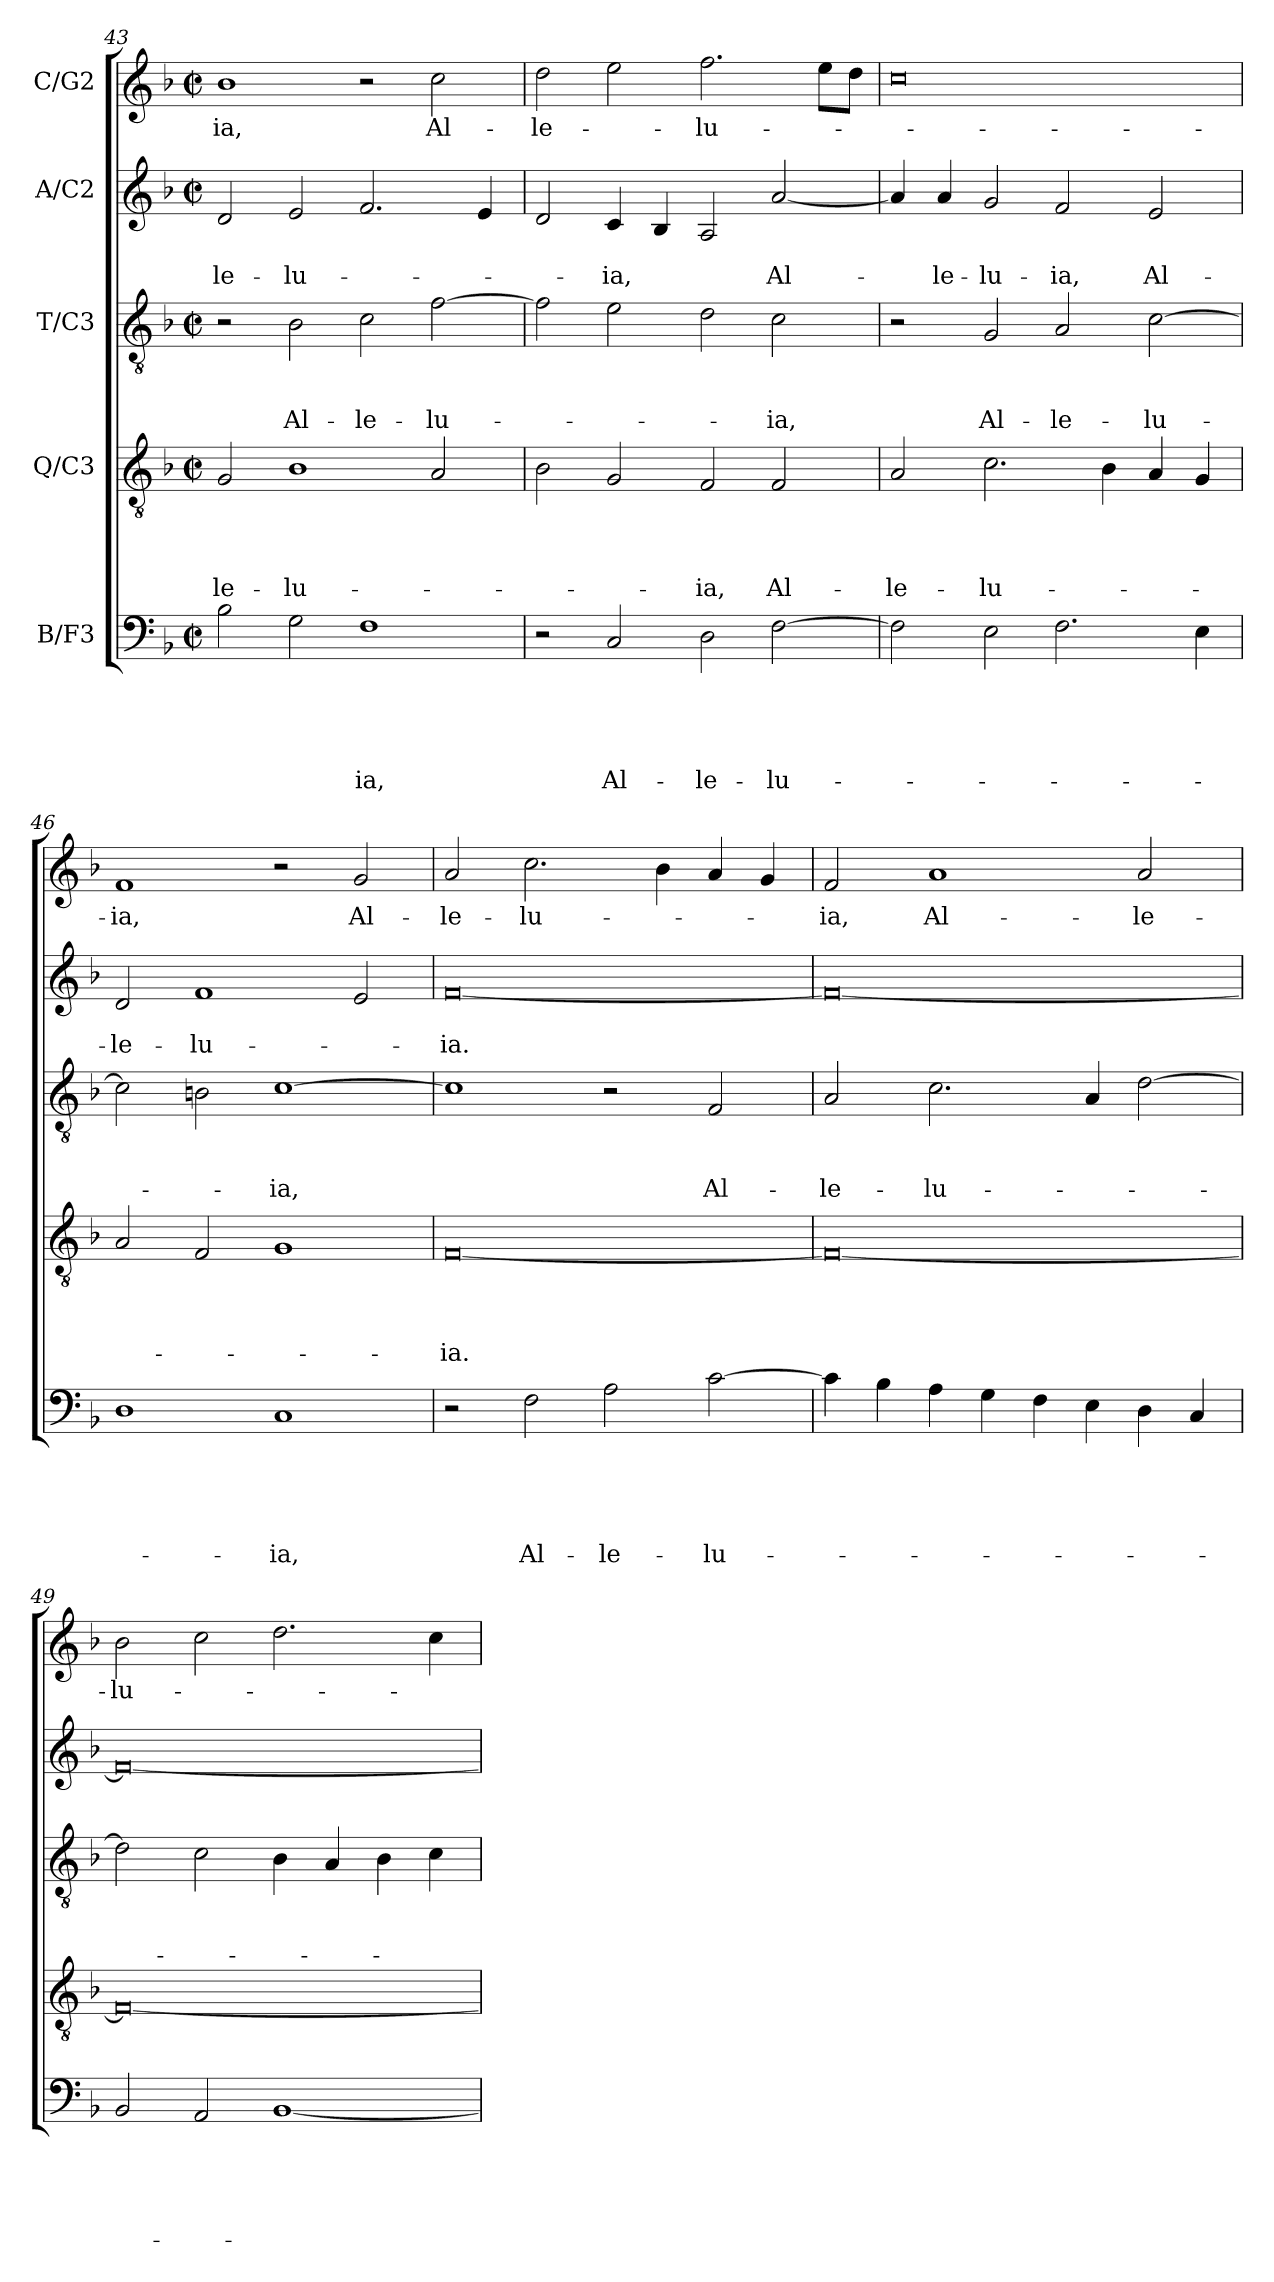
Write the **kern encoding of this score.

**kern	**text	**text	**text	**text	**text	**kern	**text	**text	**text	**text	**kern	**text	**text	**text	**kern	**text	**text	**kern	**text
*part5	*part5	*part5	*part5	*part5	*part5	*part4	*part4	*part4	*part4	*part4	*part3	*part3	*part3	*part3	*part2	*part2	*part2	*part1	*part1
*staff5	*staff5	*staff5	*staff5	*staff5	*staff5	*staff4	*staff4	*staff4	*staff4	*staff4	*staff3	*staff3	*staff3	*staff3	*staff2	*staff2	*staff2	*staff1	*staff1
*I"B/F3	*	*	*	*	*	*I"Q/C3	*	*	*	*	*I"T/C3	*	*	*	*I"A/C2	*	*	*I"C/G2	*
*clefF4	*	*	*	*	*	*clefGv2	*	*	*	*	*clefGv2	*	*	*	*clefG2	*	*	*clefG2	*
*k[b-]	*	*	*	*	*	*k[b-]	*	*	*	*	*k[b-]	*	*	*	*k[b-]	*	*	*k[b-]	*
*F:	*	*	*	*	*	*F:	*	*	*	*	*F:	*	*	*	*F:	*	*	*F:	*
*M2/2	*	*	*	*	*	*M2/2	*	*	*	*	*M2/2	*	*	*	*M2/2	*	*	*M2/2	*
*met(c|)	*	*	*	*	*	*met(c|)	*	*	*	*	*met(c|)	*	*	*	*met(c|)	*	*	*met(c|)	*
=43	=43	=43	=43	=43	=43	=43	=43	=43	=43	=43	=43	=43	=43	=43	=43	=43	=43	=43	=43
!	!	!	!	!	!	!	!	!	!	!LO:LY:b	!	!	!	!	!	!	!LO:LY:b	!	!LO:LY:b
2B-\	.	.	.	.	.	2G/	.	.	.	-le-	2r	.	.	.	2d/	.	-le-	1b-	-ia,
!	!	!	!	!	!	!	!	!	!	!LO:LY:b	!	!	!	!LO:LY:b	!	!	!LO:LY:b	!	!
2G\	.	.	.	.	.	1B-	.	.	.	-lu-	2B-\	.	.	Al-	2e/	.	-lu-	.	.
!	!	!	!	!	!LO:LY:b	!	!	!	!	!	!	!	!	!LO:LY:b	!	!	!	!	!
1F	.	.	.	.	-ia,	.	.	.	.	.	2c\	.	.	-le-	2.f/	.	.	2r	.
!	!	!	!	!	!	!	!	!	!	!	!	!	!	!LO:LY:b	!	!	!	!	!LO:LY:b
.	.	.	.	.	.	2A/	.	.	.	.	[2f\	.	.	-lu-	.	.	.	2cc\	Al-
.	.	.	.	.	.	.	.	.	.	.	.	.	.	.	4e/	.	.	.	.
=44	=44	=44	=44	=44	=44	=44	=44	=44	=44	=44	=44	=44	=44	=44	=44	=44	=44	=44	=44
!	!	!	!	!	!	!	!	!	!	!	!	!	!	!	!	!	!	!	!LO:LY:b
2r	.	.	.	.	.	2B-\	.	.	.	.	2f\]	.	.	.	2d/	.	.	2dd\	-le-
!	!	!	!	!	!LO:LY:b	!	!	!	!	!	!	!	!	!	!	!	!LO:LY:b	!	!
2C/	.	.	.	.	Al-	2G/	.	.	.	.	2e\	.	.	.	4c/	.	-ia,	2ee\	.
.	.	.	.	.	.	.	.	.	.	.	.	.	.	.	4B-/	.	.	.	.
!	!	!	!	!	!LO:LY:b	!	!	!	!	!LO:LY:b	!	!	!	!	!	!	!	!	!LO:LY:b
2D\	.	.	.	.	-le-	2F/	.	.	.	-ia,	2d\	.	.	.	2A/	.	.	2.ff\	-lu-
!	!	!	!	!	!LO:LY:b	!	!	!	!	!LO:LY:b	!	!	!	!LO:LY:b	!	!	!LO:LY:b	!	!
[2F\	.	.	.	.	-lu-	2F/	.	.	.	Al-	2c\	.	.	-ia,	[2a/	.	Al-	.	.
.	.	.	.	.	.	.	.	.	.	.	.	.	.	.	.	.	.	8ee\L	.
.	.	.	.	.	.	.	.	.	.	.	.	.	.	.	.	.	.	8dd\J	.
=45	=45	=45	=45	=45	=45	=45	=45	=45	=45	=45	=45	=45	=45	=45	=45	=45	=45	=45	=45
!	!	!	!	!	!	!	!	!	!	!LO:LY:b	!	!	!	!	!	!	!	!	!
2F\]	.	.	.	.	.	2A/	.	.	.	-le-	2r	.	.	.	4a/]	.	.	0cc	.
!	!	!	!	!	!	!	!	!	!	!	!	!	!	!	!	!	!LO:LY:b	!	!
.	.	.	.	.	.	.	.	.	.	.	.	.	.	.	4a/	.	-le-	.	.
!	!	!	!	!	!	!	!	!	!	!LO:LY:b	!	!	!	!LO:LY:b	!	!	!LO:LY:b	!	!
2E\	.	.	.	.	.	2.c\	.	.	.	-lu-	2G/	.	.	Al-	2g/	.	-lu-	.	.
!	!	!	!	!	!	!	!	!	!	!	!	!	!	!LO:LY:b	!	!	!LO:LY:b	!	!
2.F\	.	.	.	.	.	.	.	.	.	.	2A/	.	.	-le-	2f/	.	-ia,	.	.
.	.	.	.	.	.	4B-\	.	.	.	.	.	.	.	.	.	.	.	.	.
!	!	!	!	!	!	!	!	!	!	!	!	!	!	!LO:LY:b	!	!	!LO:LY:b	!	!
.	.	.	.	.	.	4A/	.	.	.	.	[2c\	.	.	-lu-	2e/	.	Al-	.	.
4E\	.	.	.	.	.	4G/	.	.	.	.	.	.	.	.	.	.	.	.	.
!!LO:LB:g=z
=46	=46	=46	=46	=46	=46	=46	=46	=46	=46	=46	=46	=46	=46	=46	=46	=46	=46	=46	=46
!	!	!	!	!	!	!	!	!	!	!	!	!	!	!	!	!	!LO:LY:b	!	!LO:LY:b
1D	.	.	.	.	.	2A/	.	.	.	.	2c\]	.	.	.	2d/	.	-le-	1f	-ia,
!	!	!	!	!	!	!	!	!	!	!	!	!	!	!	!	!	!LO:LY:b	!	!
.	.	.	.	.	.	2F/	.	.	.	.	2Bn\	.	.	.	1f	.	-lu-	.	.
!	!	!	!	!	!LO:LY:b	!	!	!	!	!	!	!	!	!LO:LY:b	!	!	!	!	!
1C	.	.	.	.	-ia,	1G	.	.	.	.	[1c	.	.	-ia,	.	.	.	2r	.
!	!	!	!	!	!	!	!	!	!	!	!	!	!	!	!	!	!	!	!LO:LY:b
.	.	.	.	.	.	.	.	.	.	.	.	.	.	.	2e/	.	.	2g/	Al-
=47	=47	=47	=47	=47	=47	=47	=47	=47	=47	=47	=47	=47	=47	=47	=47	=47	=47	=47	=47
!	!	!	!	!	!	!	!	!	!	!LO:LY:b	!	!	!	!	!	!	!LO:LY:b	!	!LO:LY:b
2r	.	.	.	.	.	[0F	.	.	.	-ia.	1c]	.	.	.	[0f	.	-ia.	2a/	-le-
!	!	!	!	!	!LO:LY:b	!	!	!	!	!	!	!	!	!	!	!	!	!	!LO:LY:b
2F\	.	.	.	.	Al-	.	.	.	.	.	.	.	.	.	.	.	.	2.cc\	-lu-
!	!	!	!	!	!LO:LY:b	!	!	!	!	!	!	!	!	!	!	!	!	!	!
2A\	.	.	.	.	-le-	.	.	.	.	.	2r	.	.	.	.	.	.	.	.
.	.	.	.	.	.	.	.	.	.	.	.	.	.	.	.	.	.	4b-\	.
!	!	!	!	!	!LO:LY:b	!	!	!	!	!	!	!	!	!LO:LY:b	!	!	!	!	!
[2c\	.	.	.	.	-lu-	.	.	.	.	.	2F/	.	.	Al-	.	.	.	4a/	.
.	.	.	.	.	.	.	.	.	.	.	.	.	.	.	.	.	.	4g/	.
=48	=48	=48	=48	=48	=48	=48	=48	=48	=48	=48	=48	=48	=48	=48	=48	=48	=48	=48	=48
!	!	!	!	!	!	!	!	!	!	!	!	!	!	!LO:LY:b	!	!	!	!	!LO:LY:b
4c\]	.	.	.	.	.	0F_	.	.	.	.	2A/	.	.	-le-	0f_	.	.	2f/	-ia,
4B-\	.	.	.	.	.	.	.	.	.	.	.	.	.	.	.	.	.	.	.
!	!	!	!	!	!	!	!	!	!	!	!	!	!	!LO:LY:b	!	!	!	!	!LO:LY:b
4A\	.	.	.	.	.	.	.	.	.	.	2.c\	.	.	-lu-	.	.	.	1a	Al-
4G\	.	.	.	.	.	.	.	.	.	.	.	.	.	.	.	.	.	.	.
4F\	.	.	.	.	.	.	.	.	.	.	.	.	.	.	.	.	.	.	.
4E\	.	.	.	.	.	.	.	.	.	.	4A/	.	.	.	.	.	.	.	.
!	!	!	!	!	!	!	!	!	!	!	!	!	!	!	!	!	!	!	!LO:LY:b
4D\	.	.	.	.	.	.	.	.	.	.	[2d\	.	.	.	.	.	.	2a/	-le-
4C/	.	.	.	.	.	.	.	.	.	.	.	.	.	.	.	.	.	.	.
=49	=49	=49	=49	=49	=49	=49	=49	=49	=49	=49	=49	=49	=49	=49	=49	=49	=49	=49	=49
!	!	!	!	!	!	!	!	!	!	!	!	!	!	!	!	!	!	!	!LO:LY:b
2BB-/	.	.	.	.	.	0F_	.	.	.	.	2d\]	.	.	.	0f_	.	.	2b-\	-lu-
2AA/	.	.	.	.	.	.	.	.	.	.	2c\	.	.	.	.	.	.	2cc\	.
[1BB-	.	.	.	.	.	.	.	.	.	.	4B-\	.	.	.	.	.	.	2.dd\	.
.	.	.	.	.	.	.	.	.	.	.	4A/	.	.	.	.	.	.	.	.
.	.	.	.	.	.	.	.	.	.	.	4B-\	.	.	.	.	.	.	.	.
.	.	.	.	.	.	.	.	.	.	.	4c\	.	.	.	.	.	.	4cc\	.
=	=	=	=	=	=	=	=	=	=	=	=	=	=	=	=	=	=	=	=
*-	*-	*-	*-	*-	*-	*-	*-	*-	*-	*-	*-	*-	*-	*-	*-	*-	*-	*-	*-
